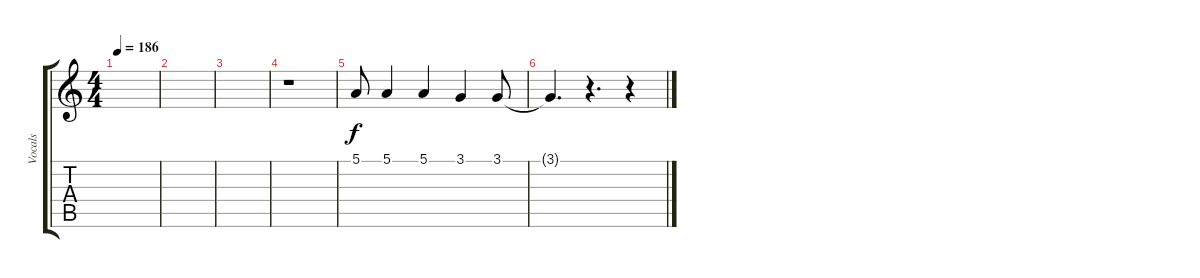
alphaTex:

\track ("Vocals" "Vocals") {instrument altosax}
\staff {score tabs}
\tuning (E4 B3 G3 D3 A2 E2) {hide}
\ts (4 4)
\tempo 186
\clef g2
\ks c
|
|
|
r.1{volume 7} |
5.1.8 5.1.4 5.1.4 3.1.4 3.1.8 |
3.1{t}.4{d} r.4{d volume 16} r.4
